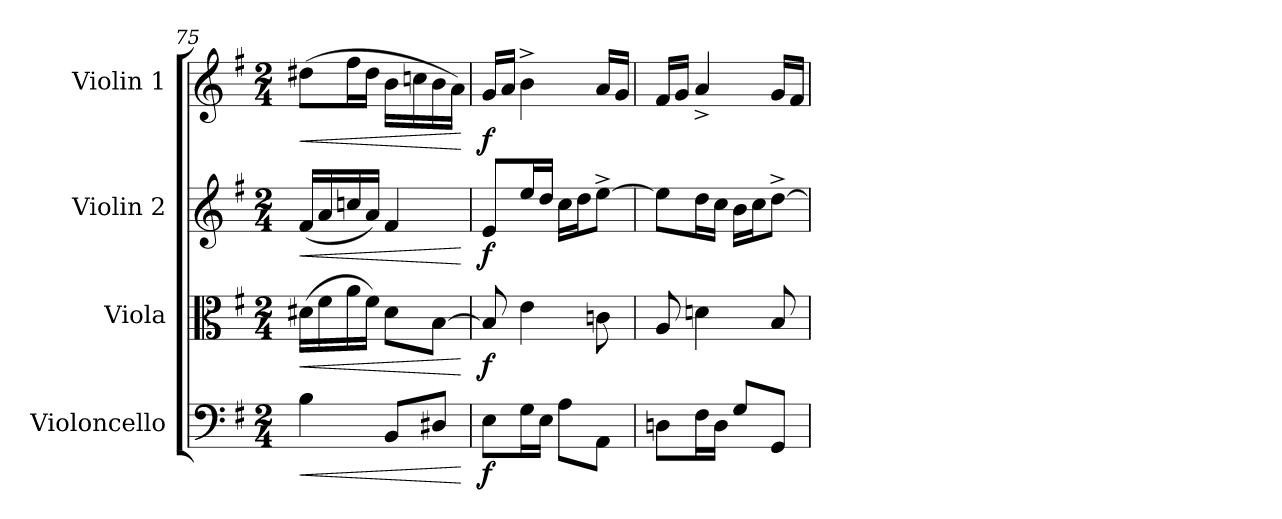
**kern	**dynam	**kern	**dynam	**kern	**dynam	**kern	**dynam
*part4	*part4	*part3	*part3	*part2	*part2	*part1	*part1
*staff4	*staff4	*staff3	*staff3	*staff2	*staff2	*staff1	*staff1
*I"Violoncello	*	*I"Viola	*	*I"Violin 2	*	*I"Violin 1	*
*I'Vc	*	*I'Vla	*	*I'Vln	*	*I'Vln	*
*clefF4	*	*clefC3	*	*clefG2	*	*clefG2	*
*k[f#]	*	*k[f#]	*	*k[f#]	*	*k[f#]	*
*M2/4	*	*M2/4	*	*M2/4	*	*M2/4	*
=75	=75	=75	=75	=75	=75	=75	=75
!	!LO:HP:b	!	!LO:HP:b	!	!LO:HP:b	!	!LO:HP:b
4B\	<	(>16d#X\LL	<	(16f#/LL	<	(8dd#X\L	<
.	.	16f#\	.	16a/	.	.	.
.	.	16a\	.	16ccn/	.	16ff#\L	.
.	.	16f#\JJ)	.	16a/JJ)	.	16dd#\JJ	.
8BB/L	.	8d#\L	.	4f#/	.	16b\LL	.
.	.	.	.	.	.	16ccn\	.
8D#X/J	.	[<8B\J	.	.	.	16b\	.
.	.	.	.	.	.	16a\JJ)	.
.	[	.	[	.	[	.	[
=76	=76	=76	=76	=76	=76	=76	=76
!	!LO:DY:b	!	!LO:DY:b	!	!LO:DY:b	!	!LO:DY:b
8E\L	f	8B/]	f	8e/L	f	16g/LL	f
.	.	.	.	.	.	16a/JJ	.
16G\L	.	4e\	.	16ee/L	.	4b^\	.
16E\JJ	.	.	.	16dd/JJ	.	.	.
8A\L	.	.	.	16cc\LL	.	.	.
.	.	.	.	16dd\J	.	.	.
8AA\J	.	8cn\	.	[8ee^\J	.	16a/LL	.
.	.	.	.	.	.	16g/JJ	.
=77	=77	=77	=77	=77	=77	=77	=77
8Dn\L	.	8A/	.	8ee\L]	.	16f#/LL	.
.	.	.	.	.	.	16g/JJ	.
16F#\L	.	4dn\	.	16dd\L	.	4a^/	.
16D\JJ	.	.	.	16cc\JJ	.	.	.
8G/L	.	.	.	16b\LL	.	.	.
.	.	.	.	16cc\J	.	.	.
8GG/J	.	8B/	.	[8dd^\J	.	16g/LL	.
.	.	.	.	.	.	16f#/JJ	.
=	=	=	=	=	=	=	=
*-	*-	*-	*-	*-	*-	*-	*-
